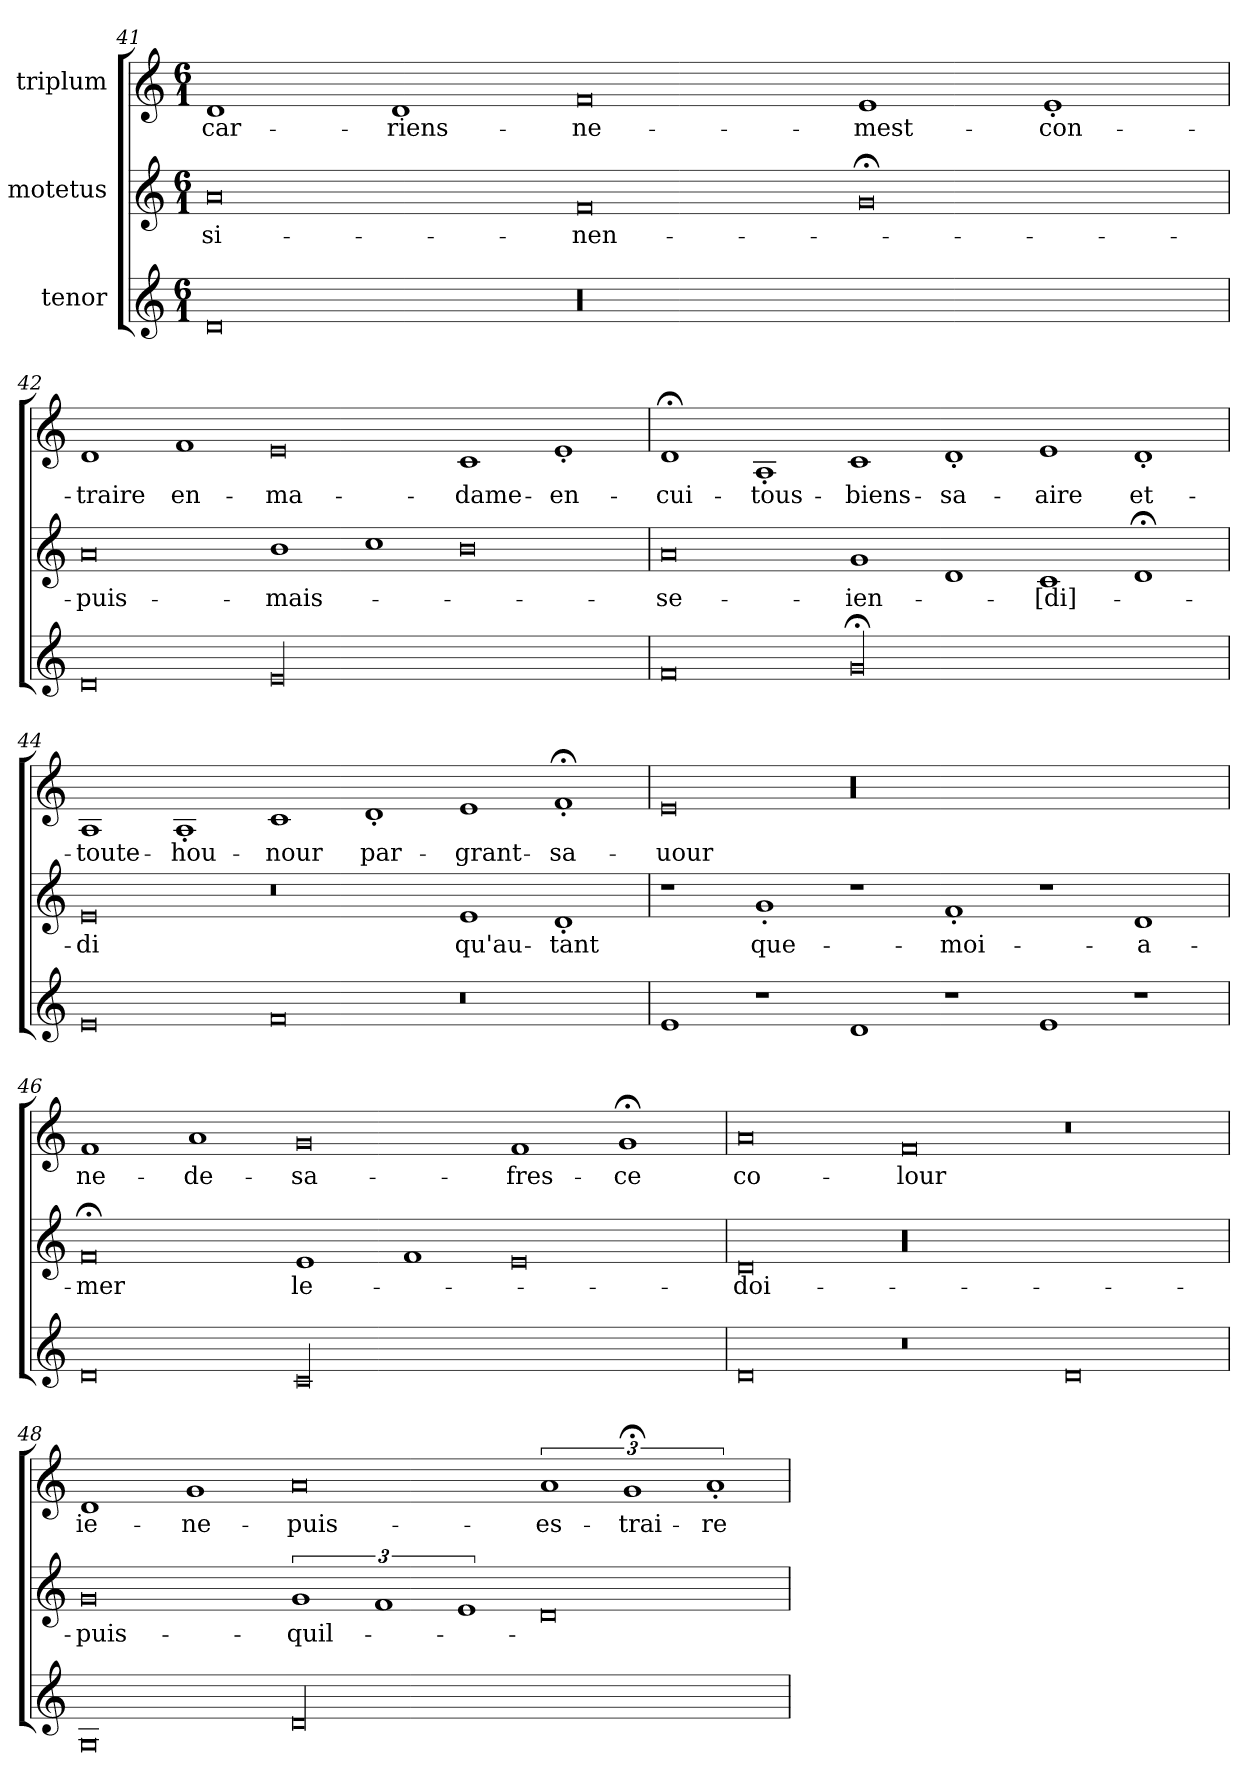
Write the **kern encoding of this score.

**kern	**kern	**text	**kern	**text
*part3	*part2	*part2	*part1	*part1
*staff3	*staff2	*staff2	*staff1	*staff1
*I"tenor	*I"motetus	*	*I"triplum	*
*clefG2	*clefG2	*	*clefG2	*
*k[]	*k[]	*	*k[]	*
*C:	*C:	*	*C:	*
*M6/1	*M6/1	*	*M6/1	*
=41	=41	=41	=41	=41
0d/	0a/	si-	1d/	car-
.	.	.	1d/	riens-
00r	0f/	nen-	0f/	ne-
.	0g;</	.	1e/	mest-
.	.	.	1e'/	con-
=42	=42	=42	=42	=42
0d/	0a/	puis-	1d/	-traire
.	.	.	1f/	en-
00e/	1b\	mais-	0e/	ma-
.	1cc\	.	.	.
.	0b\	.	1c/	dame-
.	.	.	1e'/	en-
=43	=43	=43	=43	=43
0f/	0a/	se-	1d;</	cui-
.	.	.	1A'/	tous-
00g;</	1g/	ien-	1c/	biens-
.	1d/	.	1d'/	sa-
.	1c/	-[di]-	1e/	-aire
.	1d;</	.	1d'/	et-
=44	=44	=44	=44	=44
0e/	0e/	-di	1A/	toute-
.	.	.	1A'/	hou-
0f/	0r	.	1c/	-nour
.	.	.	1d'/	par-
0r	1e/	qu'au-	1e/	grant-
.	1d'/	-tant	1f;<'/	sa-
=45	=45	=45	=45	=45
1e/	1r	.	0e/	-uour
1r	1g'/	que-	.	.
1d/	1r	.	00r	.
1r	1f'/	moi-	.	.
1e/	1r	.	.	.
1r	1d/	a-	.	.
=46	=46	=46	=46	=46
0d/	0f;</	-mer	1f/	ne-
.	.	.	1a/	de-
00c/	1e/	le-	0g/	sa-
.	1f/	.	.	.
.	0e/	.	1f/	fres-
.	.	.	1g;</	-ce
=47	=47	=47	=47	=47
0d/	0d/	doi-	0a/	co-
0r	00r	.	0f/	-lour
0d/	.	.	0r	.
=48	=48	=48	=48	=48
0G/	0g/	puis-	1d/	ie-
.	.	.	1g/	ne-
00d/	3%2g/	quil-	0a/	puis-
.	3%2f/	.	.	.
.	3%2e/	.	.	.
.	0d/	.	3%2a/	es-
.	.	.	3%2g;</	-trai-
.	.	.	3%2a'/	-re
=	=	=	=	=
*-	*-	*-	*-	*-
